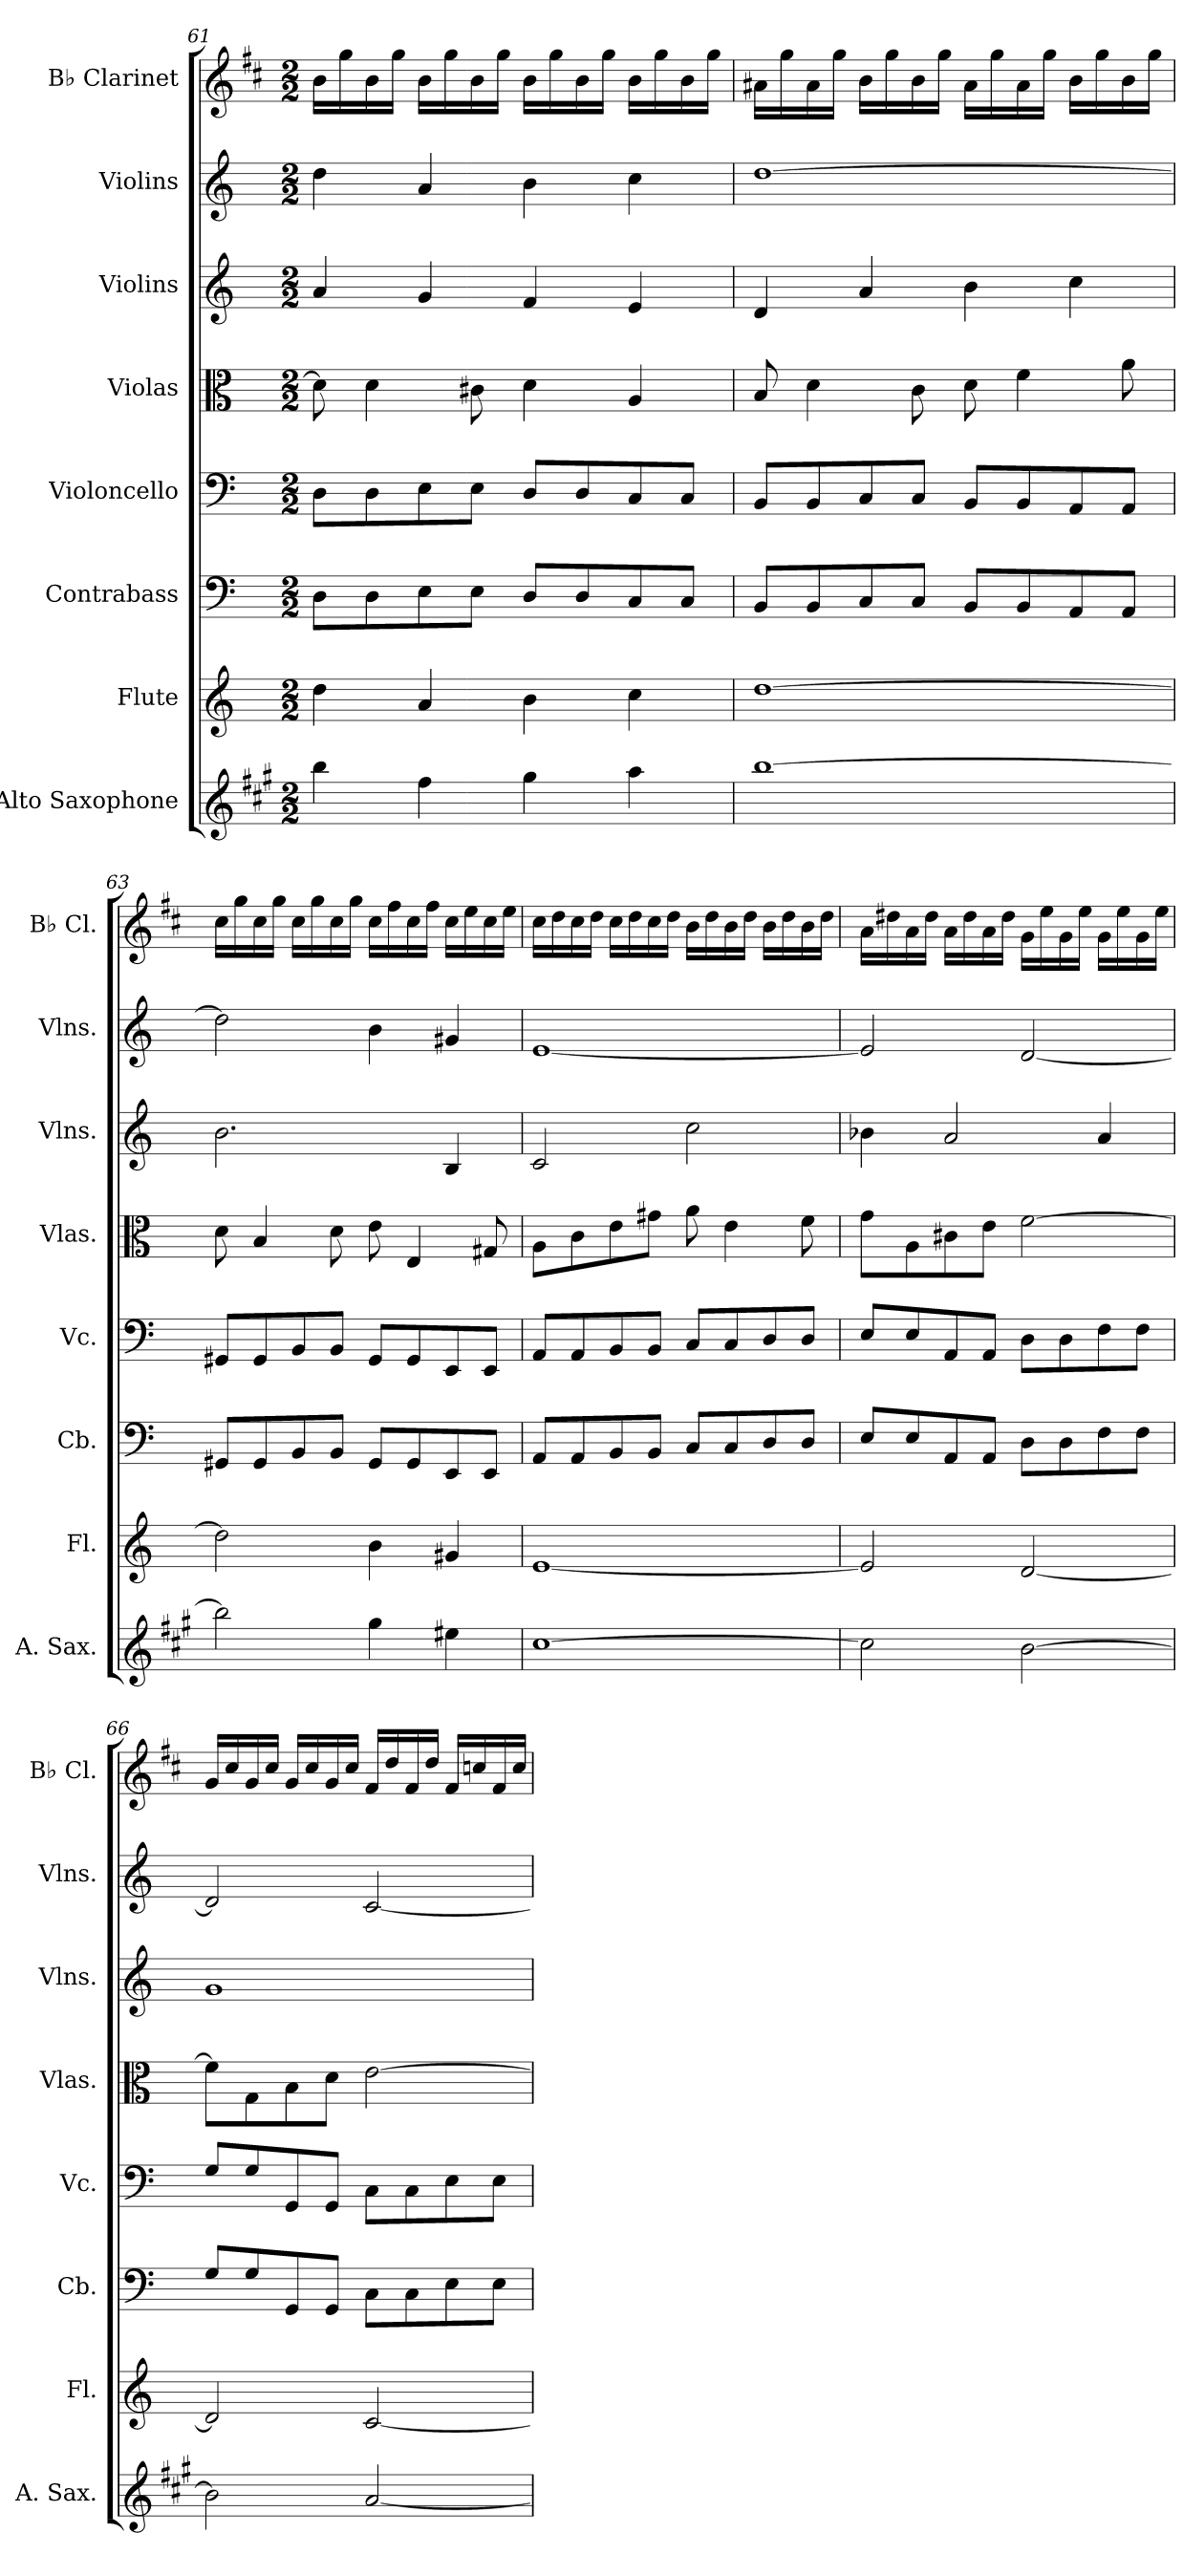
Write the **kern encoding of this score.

**kern	**kern	**kern	**kern	**kern	**kern	**kern	**kern
*part8	*part7	*part6	*part5	*part4	*part3	*part2	*part1
*staff8	*staff7	*staff6	*staff5	*staff4	*staff3	*staff2	*staff1
*I"Alto Saxophone	*I"Flute	*I"Contrabass	*I"Violoncello	*I"Violas	*I"Violins	*I"Violins	*I"B♭ Clarinet
*I'A. Sax.	*I'Fl.	*I'Cb.	*I'Vc.	*I'Vlas.	*I'Vlns.	*I'Vlns.	*I'B♭ Cl.
*clefG2	*clefG2	*clefF4	*clefF4	*clefC3	*clefG2	*clefG2	*clefG2
*ITrd5c9	*	*ITrd7c12	*	*	*	*	*ITrd1c2
*k[]	*k[]	*k[]	*k[]	*k[]	*k[]	*k[]	*k[]
*M2/2	*M2/2	*M2/2	*M2/2	*M2/2	*M2/2	*M2/2	*M2/2
=61	=61	=61	=61	=61	=61	=61	=61
4dd\	4dd\	8DD\L	8D\L	8d\]	4a/	4dd\	16a\LL
.	.	.	.	.	.	.	16ff\
.	.	8DD\	8D\	4d\	.	.	16a\
.	.	.	.	.	.	.	16ff\JJ
4a\	4a/	8EE\	8E\	.	4g/	4a/	16a\LL
.	.	.	.	.	.	.	16ff\
.	.	8EE\J	8E\J	8c#X\	.	.	16a\
.	.	.	.	.	.	.	16ff\JJ
4b\	4b\	8DD/L	8D/L	4d\	4f/	4b\	16a\LL
.	.	.	.	.	.	.	16ff\
.	.	8DD/	8D/	.	.	.	16a\
.	.	.	.	.	.	.	16ff\JJ
4cc\	4cc\	8CC/	8C/	4A/	4e/	4cc\	16a\LL
.	.	.	.	.	.	.	16ff\
.	.	8CC/J	8C/J	.	.	.	16a\
.	.	.	.	.	.	.	16ff\JJ
!!LO:LB:g=z
=62	=62	=62	=62	=62	=62	=62	=62
[1dd	[1dd	8BBB/L	8BB/L	8B/	4d/	[1dd	16g#X\LL
.	.	.	.	.	.	.	16ff\
.	.	8BBB/	8BB/	4d\	.	.	16g#\
.	.	.	.	.	.	.	16ff\JJ
.	.	8CC/	8C/	.	4a/	.	16a\LL
.	.	.	.	.	.	.	16ff\
.	.	8CC/J	8C/J	8c\	.	.	16a\
.	.	.	.	.	.	.	16ff\JJ
.	.	8BBB/L	8BB/L	8d\	4b\	.	16g#\LL
.	.	.	.	.	.	.	16ff\
.	.	8BBB/	8BB/	4f\	.	.	16g#\
.	.	.	.	.	.	.	16ff\JJ
.	.	8AAA/	8AA/	.	4cc\	.	16a\LL
.	.	.	.	.	.	.	16ff\
.	.	8AAA/J	8AA/J	8a\	.	.	16a\
.	.	.	.	.	.	.	16ff\JJ
=63	=63	=63	=63	=63	=63	=63	=63
2dd\]	2dd\]	8GGG#X/L	8GG#X/L	8d\	2.b\	2dd\]	16b\LL
.	.	.	.	.	.	.	16ff\
.	.	8GGG#/	8GG#/	4B/	.	.	16b\
.	.	.	.	.	.	.	16ff\JJ
.	.	8BBB/	8BB/	.	.	.	16b\LL
.	.	.	.	.	.	.	16ff\
.	.	8BBB/J	8BB/J	8d\	.	.	16b\
.	.	.	.	.	.	.	16ff\JJ
4b\	4b\	8GGG#/L	8GG#/L	8e\	.	4b\	16b\LL
.	.	.	.	.	.	.	16ee\
.	.	8GGG#/	8GG#/	4E/	.	.	16b\
.	.	.	.	.	.	.	16ee\JJ
4g#X\	4g#X/	8EEE/	8EE/	.	4B/	4g#X/	16b\LL
.	.	.	.	.	.	.	16dd\
.	.	8EEE/J	8EE/J	8G#X/	.	.	16b\
.	.	.	.	.	.	.	16dd\JJ
!!LO:LB:g=z
=64	=64	=64	=64	=64	=64	=64	=64
[1e	[1e	8AAA/L	8AA/L	8A\L	2c/	[1e	16b\LL
.	.	.	.	.	.	.	16cc\
.	.	8AAA/	8AA/	8c\	.	.	16b\
.	.	.	.	.	.	.	16cc\JJ
.	.	8BBB/	8BB/	8e\	.	.	16b\LL
.	.	.	.	.	.	.	16cc\
.	.	8BBB/J	8BB/J	8g#X\J	.	.	16b\
.	.	.	.	.	.	.	16cc\JJ
.	.	8CC/L	8C/L	8a\	2cc\	.	16a\LL
.	.	.	.	.	.	.	16cc\
.	.	8CC/	8C/	4e\	.	.	16a\
.	.	.	.	.	.	.	16cc\JJ
.	.	8DD/	8D/	.	.	.	16a\LL
.	.	.	.	.	.	.	16cc\
.	.	8DD/J	8D/J	8f\	.	.	16a\
.	.	.	.	.	.	.	16cc\JJ
=65	=65	=65	=65	=65	=65	=65	=65
2e\]	2e/]	8EE/L	8E/L	8g\L	4b-X\	2e/]	16g\LL
.	.	.	.	.	.	.	16cc#X\
.	.	8EE/	8E/	8A\	.	.	16g\
.	.	.	.	.	.	.	16cc#\JJ
.	.	8AAA/	8AA/	8c#X\	2a/	.	16g\LL
.	.	.	.	.	.	.	16cc#\
.	.	8AAA/J	8AA/J	8e\J	.	.	16g\
.	.	.	.	.	.	.	16cc#\JJ
[2d\	[2d/	8DD\L	8D\L	[2f\	.	[2d/	16f\LL
.	.	.	.	.	.	.	16dd\
.	.	8DD\	8D\	.	.	.	16f\
.	.	.	.	.	.	.	16dd\JJ
.	.	8FF\	8F\	.	4a/	.	16f\LL
.	.	.	.	.	.	.	16dd\
.	.	8FF\J	8F\J	.	.	.	16f\
.	.	.	.	.	.	.	16dd\JJ
!!LO:LB:g=z
=66	=66	=66	=66	=66	=66	=66	=66
2d\]	2d/]	8GG/L	8G/L	8f\L]	1g	2d/]	16f/LL
.	.	.	.	.	.	.	16b/
.	.	8GG/	8G/	8G\	.	.	16f/
.	.	.	.	.	.	.	16b/JJ
.	.	8GGG/	8GG/	8B\	.	.	16f/LL
.	.	.	.	.	.	.	16b/
.	.	8GGG/J	8GG/J	8d\J	.	.	16f/
.	.	.	.	.	.	.	16b/JJ
[2c/	[2c/	8CC\L	8C\L	[2e\	.	[2c/	16e/LL
.	.	.	.	.	.	.	16cc/
.	.	8CC\	8C\	.	.	.	16e/
.	.	.	.	.	.	.	16cc/JJ
.	.	8EE\	8E\	.	.	.	16e/LL
.	.	.	.	.	.	.	16b-X/
.	.	8EE\J	8E\J	.	.	.	16e/
.	.	.	.	.	.	.	16b-/JJ
=	=	=	=	=	=	=	=
*-	*-	*-	*-	*-	*-	*-	*-
